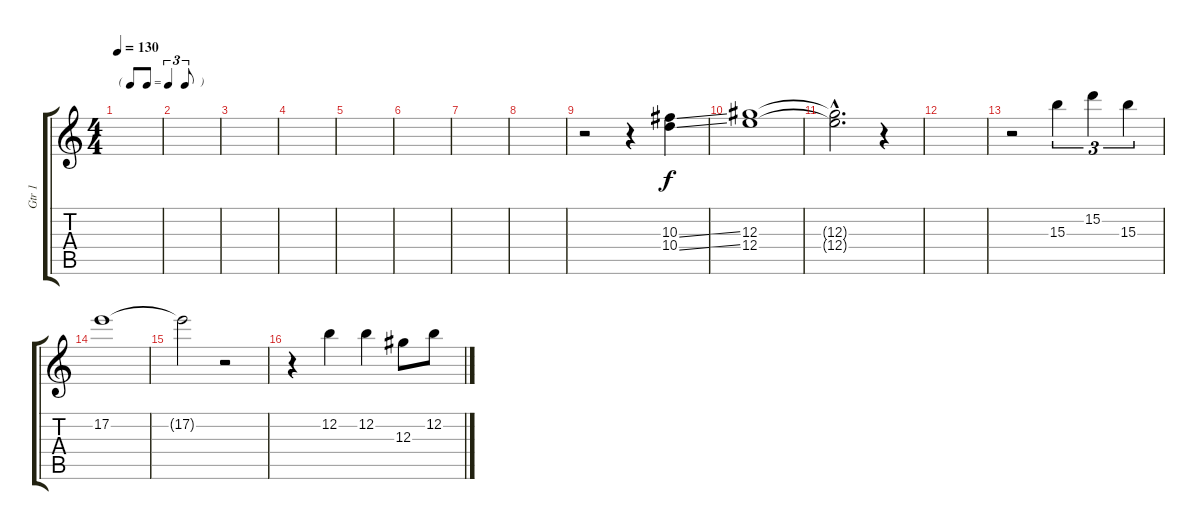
\track ("Gtr 1" "Gtr 1") {instrument distortionguitar}
\staff {score tabs}
\tuning (E4 B3 Ab3 E3 B2 E2) {hide}
\ts (4 4)
\tf triplet8th
\tempo 130
\clef g2
\ks c
|
|
|
|
|
|
|
|
r.2 r.4 (10.3{ss} 10.4{ss}).4{dy f} |
(12.3 12.4).1 |
(12.3{hac t} 12.4{hac t}).2{d} r.4 |
|
r.2 15.3.4{tu (3 2)} 15.2.4{tu (3 2)} 15.3.4{tu (3 2)} |
17.2.1 |
17.2{t}.2 r.2 |
r.4 12.2.4 12.2.4 12.3.8 12.2.8
